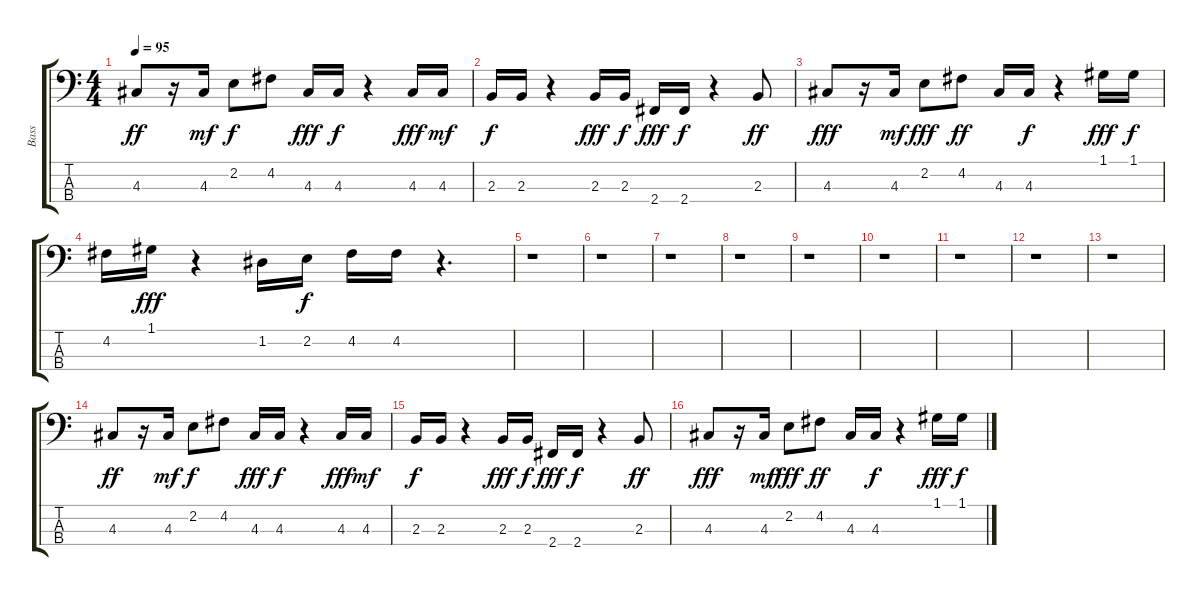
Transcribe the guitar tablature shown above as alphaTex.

\track ("Bass" "Bass") {instrument fretlessbass}
\staff {score tabs}
\tuning (G2 D2 A1 E1) {hide}
\ts (4 4)
\tempo 95
\clef f4
\ks c
4.3.8{dy ff} r.16 4.3.16{dy mf} 2.2.8{dy f} 4.2.8 4.3.16{dy fff} 4.3.16{dy f} r.4 4.3.16{dy fff} 4.3.16{dy mf} |
2.3.16{dy f} 2.3.16 r.4 2.3.16{dy fff} 2.3.16{dy f} 2.4.16{dy fff} 2.4.16{dy f} r.4 2.3.8{dy ff} |
4.3.8{dy fff} r.16 4.3.16{dy mf} 2.2.8{dy fff} 4.2.8{dy ff} 4.3.16 4.3.16{dy f} r.4 1.1.16{dy fff} 1.1.16{dy f} |
4.2.16 1.1.16{dy fff} r.4 1.2.16 2.2.16{dy f} 4.2.16 4.2.16 r.4{d} |
r.1 |
r.1 |
r.1 |
r.1 |
r.1 |
r.1 |
r.1 |
r.1 |
r.1 |
4.3.8{dy ff} r.16 4.3.16{dy mf} 2.2.8{dy f} 4.2.8 4.3.16{dy fff} 4.3.16{dy f} r.4 4.3.16{dy fff} 4.3.16{dy mf} |
2.3.16{dy f} 2.3.16 r.4 2.3.16{dy fff} 2.3.16{dy f} 2.4.16{dy fff} 2.4.16{dy f} r.4 2.3.8{dy ff} |
4.3.8{dy fff} r.16 4.3.16{dy mf} 2.2.8{dy fff} 4.2.8{dy ff} 4.3.16 4.3.16{dy f} r.4 1.1.16{dy fff} 1.1.16{dy f}
